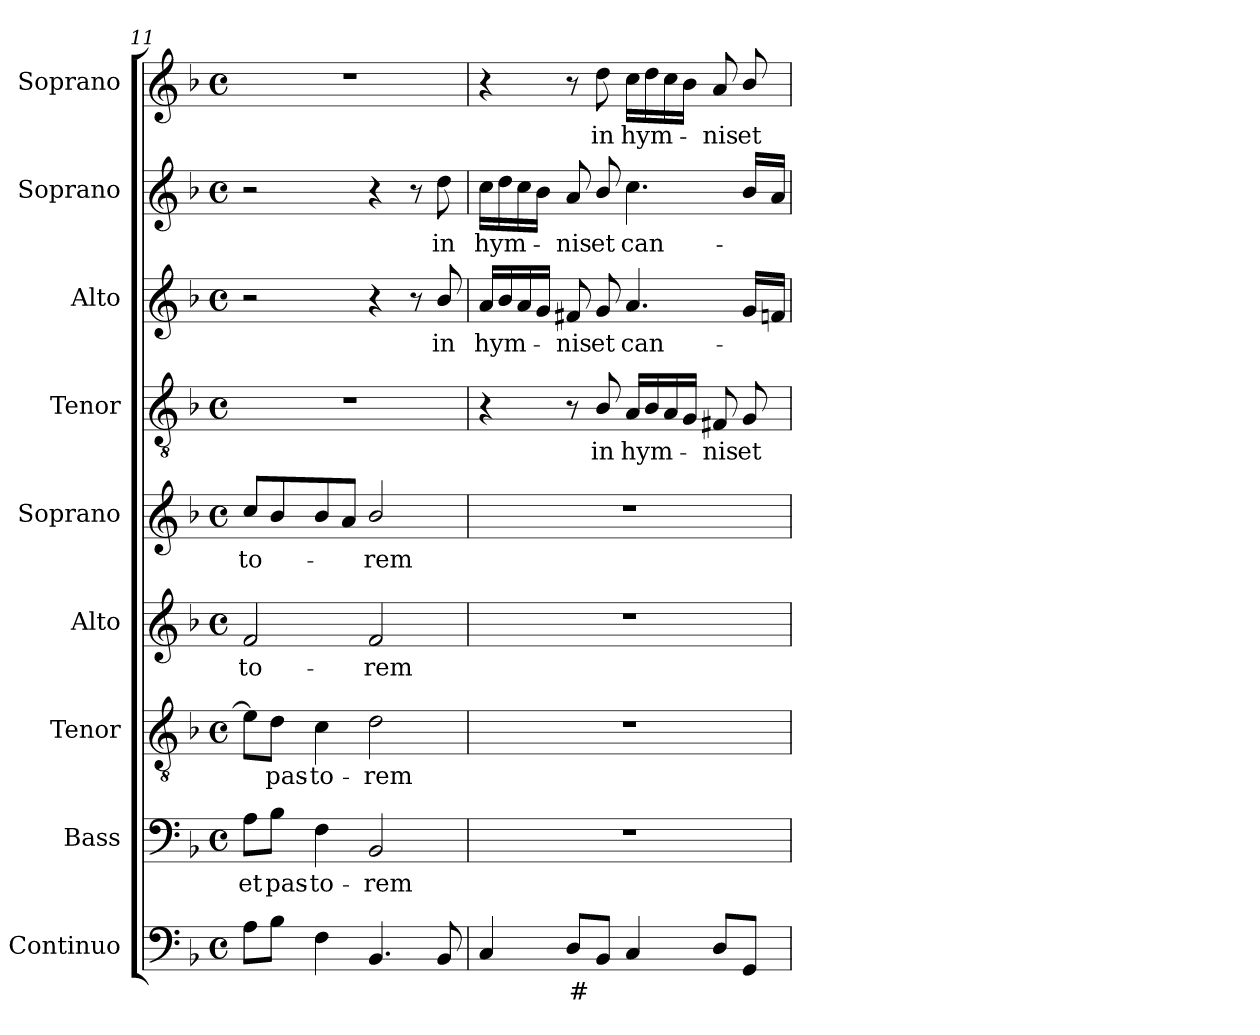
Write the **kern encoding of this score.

**kern	**text	**kern	**text	**kern	**text	**kern	**text	**kern	**text	**kern	**text	**kern	**text	**kern	**text	**kern	**text
*part9	*part9	*part8	*part8	*part7	*part7	*part6	*part6	*part5	*part5	*part4	*part4	*part3	*part3	*part2	*part2	*part1	*part1
*staff9	*staff9	*staff8	*staff8	*staff7	*staff7	*staff6	*staff6	*staff5	*staff5	*staff4	*staff4	*staff3	*staff3	*staff2	*staff2	*staff1	*staff1
*I"Continuo	*	*I"Bass	*	*I"Tenor	*	*I"Alto	*	*I"Soprano	*	*I"Tenor	*	*I"Alto	*	*I"Soprano	*	*I"Soprano	*
*I'Cont.	*	*I'B.	*	*I'T.	*	*I'A.	*	*I'S.	*	*I'T.	*	*I'A.	*	*I'S.	*	*I'S.	*
*clefF4	*	*clefF4	*	*clefGv2	*	*clefG2	*	*clefG2	*	*clefGv2	*	*clefG2	*	*clefG2	*	*clefG2	*
*	*	*	*	*ITrd7c12	*	*	*	*	*	*ITrd7c12	*	*	*	*	*	*	*
*k[b-]	*	*k[b-]	*	*k[b-]	*	*k[b-]	*	*k[b-]	*	*k[b-]	*	*k[b-]	*	*k[b-]	*	*k[b-]	*
*F:	*	*F:	*	*F:	*	*F:	*	*F:	*	*F:	*	*F:	*	*F:	*	*F:	*
*M4/4	*	*M4/4	*	*M4/4	*	*M4/4	*	*M4/4	*	*M4/4	*	*M4/4	*	*M4/4	*	*M4/4	*
*met(c)	*	*met(c)	*	*met(c)	*	*met(c)	*	*met(c)	*	*met(c)	*	*met(c)	*	*met(c)	*	*met(c)	*
=11	=11	=11	=11	=11	=11	=11	=11	=11	=11	=11	=11	=11	=11	=11	=11	=11	=11
!	!	!	!LO:LY:b:color=#000000	!	!	!	!	!	!	!	!	!	!	!	!	!	!
!	!	!	!	!	!	!	!LO:LY:b:color=#000000	!	!	!	!	!	!	!	!	!	!
!	!	!	!	!	!	!	!	!	!LO:LY:b:color=#000000	!	!	!	!	!	!	!	!
8Ai\L	.	8Ai\L	et	8E-i\L]	.	2fi/	-to-	8cci/L	-to-	1r	.	2r	.	2r	.	1r	.
!	!	!	!LO:LY:b:color=#000000	!	!	!	!	!	!	!	!	!	!	!	!	!	!
!	!	!	!	!	!LO:LY:b:color=#000000	!	!	!	!	!	!	!	!	!	!	!	!
8B-i\J	.	8B-i\J	pas-	8Di\J	pas-	.	.	8b-i/	.	.	.	.	.	.	.	.	.
!	!	!	!LO:LY:b:color=#000000	!	!	!	!	!	!	!	!	!	!	!	!	!	!
!	!	!	!	!	!LO:LY:b:color=#000000	!	!	!	!	!	!	!	!	!	!	!	!
4Fi\	.	4Fi\	-to-	4Ci\	-to-	.	.	8b-i/	.	.	.	.	.	.	.	.	.
.	.	.	.	.	.	.	.	8ai/J	.	.	.	.	.	.	.	.	.
!	!	!	!LO:LY:b:color=#000000	!	!	!	!	!	!	!	!	!	!	!	!	!	!
!	!	!	!	!	!LO:LY:b:color=#000000	!	!	!	!	!	!	!	!	!	!	!	!
!	!	!	!	!	!	!	!LO:LY:b:color=#000000	!	!	!	!	!	!	!	!	!	!
!	!	!	!	!	!	!	!	!	!LO:LY:b:color=#000000	!	!	!	!	!	!	!	!
4.BB-i/	.	2BB-i/	-rem	2Di\	-rem	2fi/	-rem	2b-i/	-rem	.	.	4r	.	4r	.	.	.
.	.	.	.	.	.	.	.	.	.	.	.	8r	.	8r	.	.	.
!	!	!	!	!	!	!	!	!	!	!	!	!	!LO:LY:b:color=#000000	!	!	!	!
!	!	!	!	!	!	!	!	!	!	!	!	!	!	!	!LO:LY:b:color=#000000	!	!
8BB-i/	.	.	.	.	.	.	.	.	.	.	.	8b-i/	in	8ddi\	in	.	.
=12	=12	=12	=12	=12	=12	=12	=12	=12	=12	=12	=12	=12	=12	=12	=12	=12	=12
!	!	!	!	!	!	!	!	!	!	!	!	!	!LO:LY:b:color=#000000	!	!	!	!
!	!	!	!	!	!	!	!	!	!	!	!	!	!	!	!LO:LY:b:color=#000000	!	!
4Ci/	.	1r	.	1r	.	1r	.	1r	.	4r	.	16ai/LL	hym-	16cci\LL	hym-	4r	.
.	.	.	.	.	.	.	.	.	.	.	.	16b-i/	.	16ddi\	.	.	.
.	.	.	.	.	.	.	.	.	.	.	.	16ai/	.	16cci\	.	.	.
.	.	.	.	.	.	.	.	.	.	.	.	16gi/JJ	.	16b-i\JJ	.	.	.
!	!LO:LY:b:color=#000000	!	!	!	!	!	!	!	!	!	!	!	!	!	!	!	!
!	!	!	!	!	!	!	!	!	!	!	!	!	!LO:LY:b:color=#000000	!	!	!	!
!	!	!	!	!	!	!	!	!	!	!	!	!	!	!	!LO:LY:b:color=#000000	!	!
8Di/L	#	.	.	.	.	.	.	.	.	8r	.	8f#Xi/	-nis	8ai/	-nis	8r	.
!	!	!	!	!	!	!	!	!	!	!	!LO:LY:b:color=#000000	!	!	!	!	!	!
!	!	!	!	!	!	!	!	!	!	!	!	!	!LO:LY:b:color=#000000	!	!	!	!
!	!	!	!	!	!	!	!	!	!	!	!	!	!	!	!LO:LY:b:color=#000000	!	!
!	!	!	!	!	!	!	!	!	!	!	!	!	!	!	!	!	!LO:LY:b:color=#000000
8BB-i/J	.	.	.	.	.	.	.	.	.	8BB-i/	in	8gi/	et	8b-i/	et	8ddi\	in
!	!	!	!	!	!	!	!	!	!	!	!LO:LY:b:color=#000000	!	!	!	!	!	!
!	!	!	!	!	!	!	!	!	!	!	!	!	!LO:LY:b:color=#000000	!	!	!	!
!	!	!	!	!	!	!	!	!	!	!	!	!	!	!	!LO:LY:b:color=#000000	!	!
!	!	!	!	!	!	!	!	!	!	!	!	!	!	!	!	!	!LO:LY:b:color=#000000
4Ci/	.	.	.	.	.	.	.	.	.	16AAi/LL	hym-	4.ai/	can-	4.cci\	can-	16cci\LL	hym-
.	.	.	.	.	.	.	.	.	.	16BB-i/	.	.	.	.	.	16ddi\	.
.	.	.	.	.	.	.	.	.	.	16AAi/	.	.	.	.	.	16cci\	.
.	.	.	.	.	.	.	.	.	.	16GGi/JJ	.	.	.	.	.	16b-i\JJ	.
!	!	!	!	!	!	!	!	!	!	!	!LO:LY:b:color=#000000	!	!	!	!	!	!
!	!	!	!	!	!	!	!	!	!	!	!	!	!	!	!	!	!LO:LY:b:color=#000000
8Di/L	.	.	.	.	.	.	.	.	.	8FF#Xi/	-nis	.	.	.	.	8ai/	-nis
!	!	!	!	!	!	!	!	!	!	!	!LO:LY:b:color=#000000	!	!	!	!	!	!
!	!	!	!	!	!	!	!	!	!	!	!	!	!	!	!	!	!LO:LY:b:color=#000000
8GGi/J	.	.	.	.	.	.	.	.	.	8GGi/	et	16gi/LL	.	16b-i/LL	.	8b-i/	et
.	.	.	.	.	.	.	.	.	.	.	.	16fi/JJ	.	16ai/JJ	.	.	.
=	=	=	=	=	=	=	=	=	=	=	=	=	=	=	=	=	=
*-	*-	*-	*-	*-	*-	*-	*-	*-	*-	*-	*-	*-	*-	*-	*-	*-	*-
